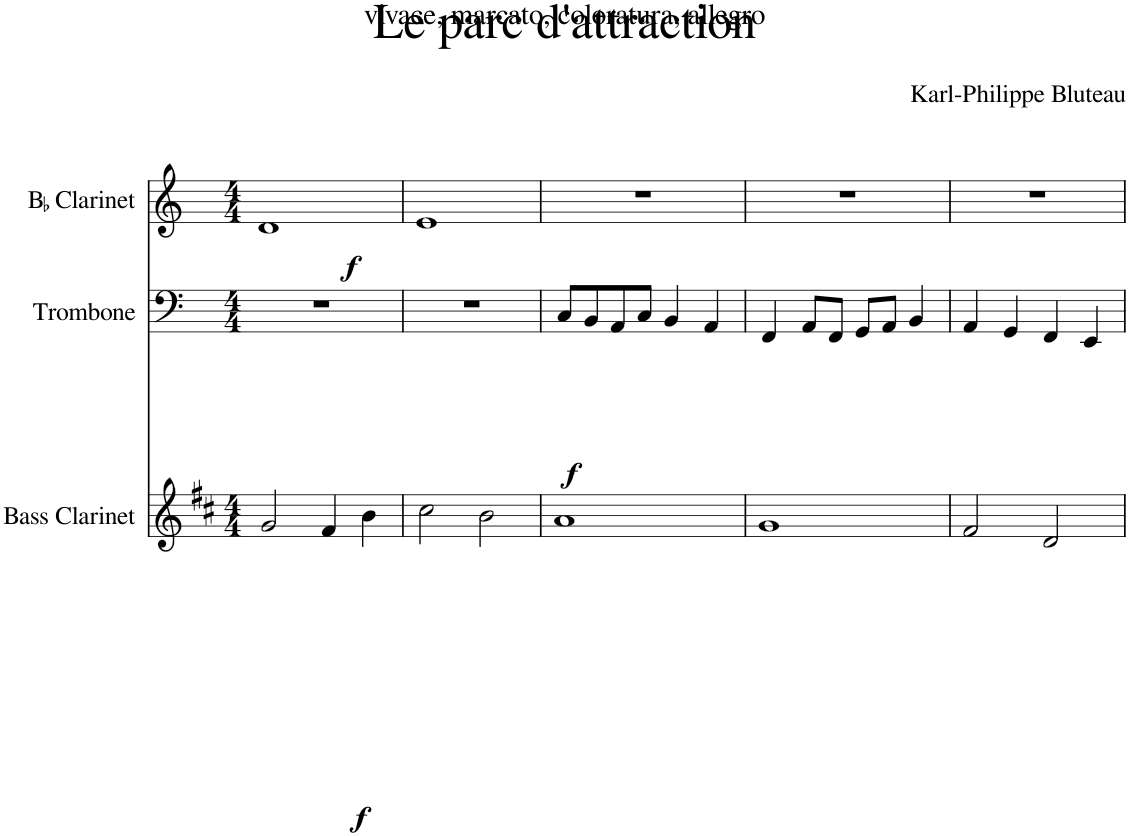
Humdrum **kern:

**kern	**dynam	**kern	**dynam	**kern	**dynam
*part3	*part3	*part2	*part2	*part1	*part1
*staff3	*staff3	*staff2	*staff2	*staff1	*staff1
*I"Bass Clarinet	*	*I"Trombone	*	*I"BaccidentalFlat Clarinet	*
*I'B. Cl.	*	*I'Trb.	*	*I'BaccidentalFlat Cl.	*
*clefG2	*	*clefF4	*	*clefG2	*
*Trd8c14	*	*	*	*Trd1c2	*
*k[f#c#]	*	*k[]	*	*k[]	*
*M4/4	*	*M4/4	*	*M4/4	*
=1	=1	=1	=1	=1	=1
!	!LO:DY:b	!	!	!	!LO:DY:b
2g/	f	1r	.	1d	f
4f#/	.	.	.	.	.
4b\	.	.	.	.	.
=2	=2	=2	=2	=2	=2
2cc#\	.	1r	.	1e	.
2b\	.	.	.	.	.
=3	=3	=3	=3	=3	=3
!	!	!	!LO:DY:b	!	!
1a	.	8C/L	f	1r	.
.	.	8BB/	.	.	.
.	.	8AA/	.	.	.
.	.	8C/J	.	.	.
.	.	4BB/	.	.	.
.	.	4AA/	.	.	.
=4	=4	=4	=4	=4	=4
1g	.	4FF/	.	1r	.
.	.	8AA/L	.	.	.
.	.	8FF/J	.	.	.
.	.	8GG/L	.	.	.
.	.	8AA/J	.	.	.
.	.	4BB/	.	.	.
=5	=5	=5	=5	=5	=5
2f#/	.	4AA/	.	1r	.
.	.	4GG/	.	.	.
2d/	.	4FF/	.	.	.
.	.	4EE/	.	.	.
=	=	=	=	=	=
*-	*-	*-	*-	*-	*-
